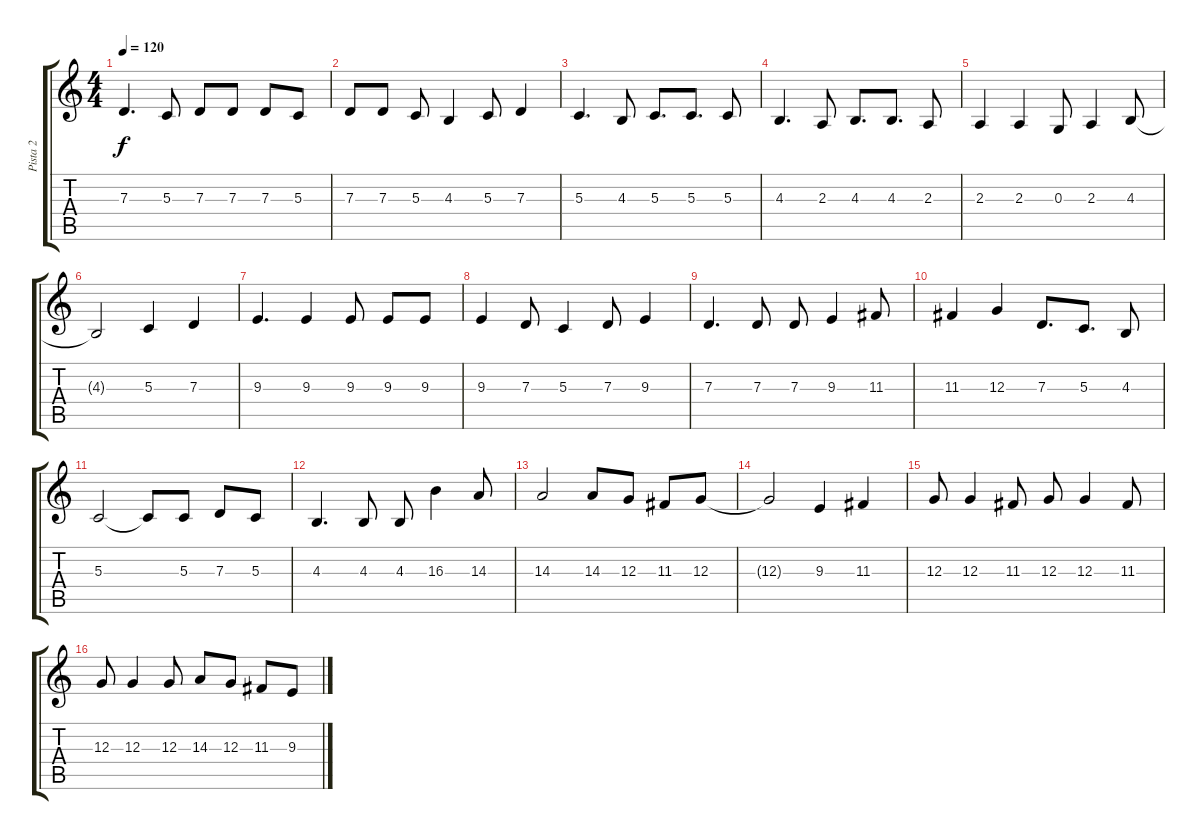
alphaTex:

\track ("Pista 2" "Pista 2") {instrument acousticgrandpiano}
\staff {score tabs}
\tuning (E4 B3 G3 D3 A2 E2) {hide}
\ts (4 4)
\tempo 120
\clef g2
\ks c
7.3.4{d dy f} 5.3.8 7.3.8 7.3.8 7.3.8 5.3.8 |
7.3.8 7.3.8 5.3.8 4.3.4 5.3.8 7.3.4 |
5.3.4{d} 4.3.8 5.3.8{d} 5.3.8{d} 5.3.8 |
4.3.4{d} 2.3.8 4.3.8{d} 4.3.8{d} 2.3.8 |
2.3.4 2.3.4 0.3.8 2.3.4 4.3.8 |
4.3{t}.2 5.3.4 7.3.4 |
9.3.4{d} 9.3.4 9.3.8 9.3.8 9.3.8 |
9.3.4 7.3.8 5.3.4 7.3.8 9.3.4 |
7.3.4{d} 7.3.8 7.3.8 9.3.4 11.3.8 |
11.3.4 12.3.4 7.3.8{d} 5.3.8{d} 4.3.8 |
5.3.2 5.3{t}.8 5.3.8 7.3.8 5.3.8 |
4.3.4{d} 4.3.8 4.3.8 16.3.4 14.3.8 |
14.3.2 14.3.8 12.3.8 11.3.8 12.3.8 |
12.3{t}.2 9.3.4 11.3.4 |
12.3.8 12.3.4 11.3.8 12.3.8 12.3.4 11.3.8 |
12.3.8 12.3.4 12.3.8 14.3.8 12.3.8 11.3.8 9.3.8
